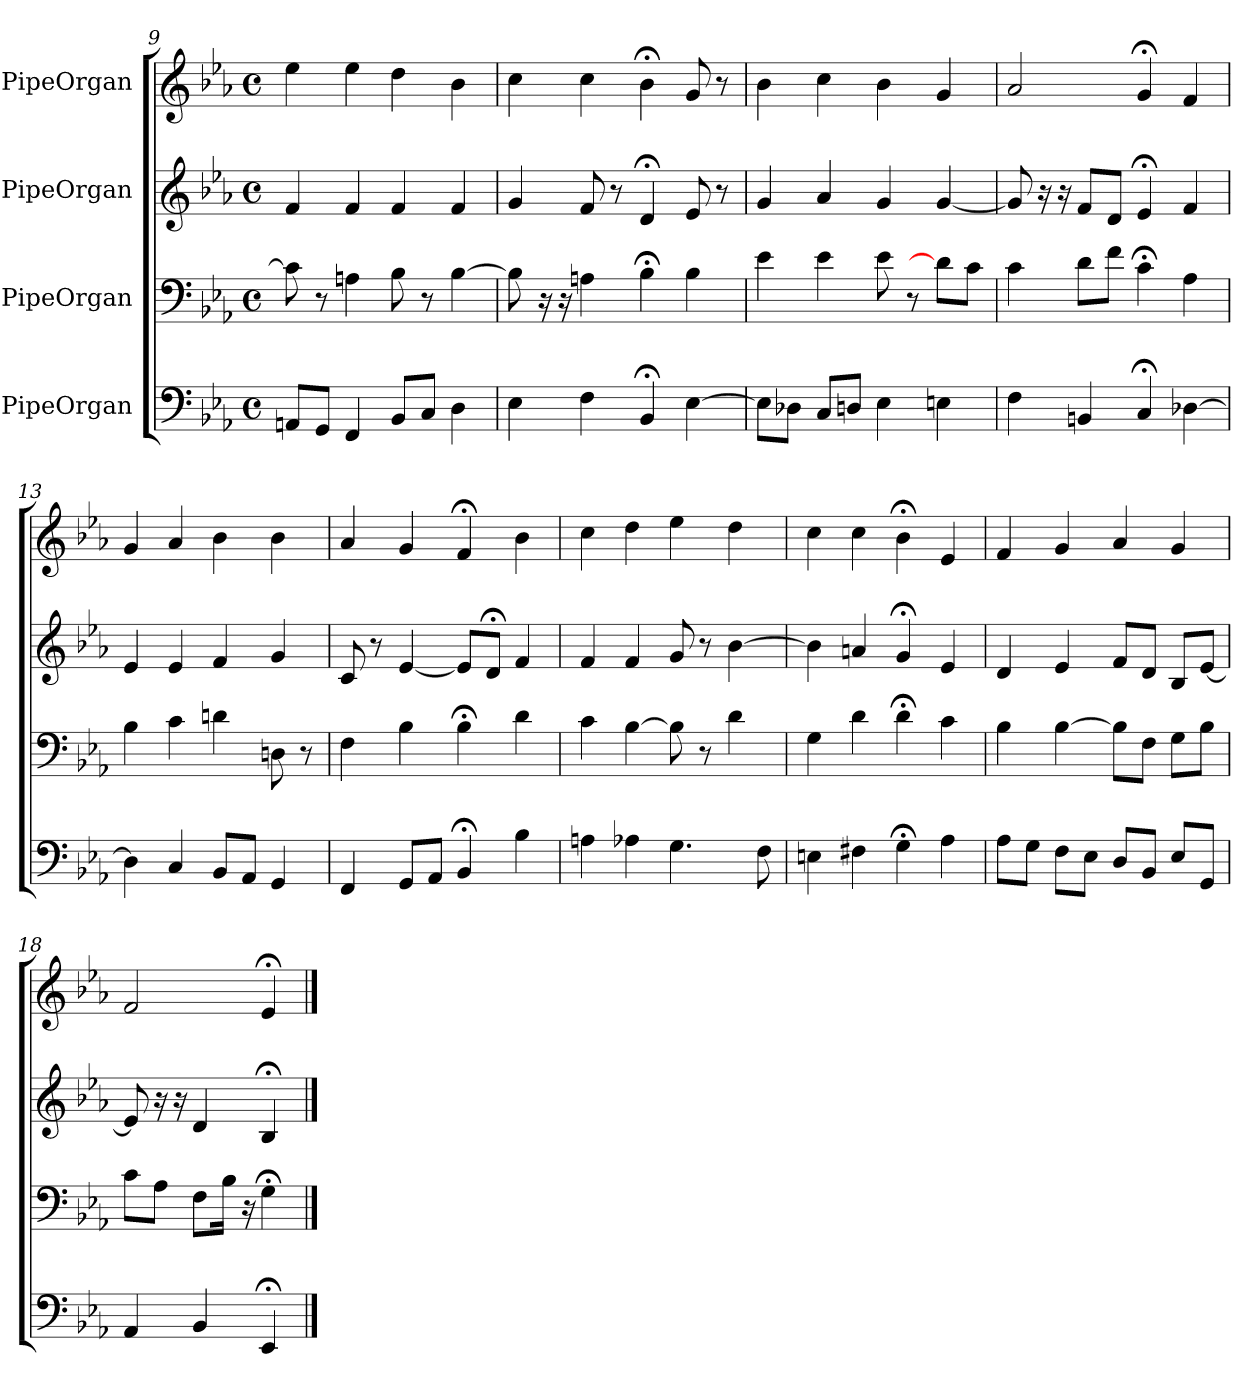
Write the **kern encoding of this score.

**kern	**kern	**kern	**kern
*part4	*part3	*part2	*part1
*staff4	*staff3	*staff2	*staff1
*I"PipeOrgan	*I"PipeOrgan	*I"PipeOrgan	*I"PipeOrgan
*k[b-e-a-]	*k[b-e-a-]	*k[b-e-a-]	*k[b-e-a-]
*E-:	*E-:	*E-:	*E-:
*M4/4	*M4/4	*M4/4	*M4/4
*met(c)	*met(c)	*met(c)	*met(c)
=9	=9	=9	=9
8AAnL	8c]	4f	4ee-
8GGJ	8r	.	.
4FF	4An	4f	4ee-
8BB-L	8B-	4f	4dd
8CJ	8r	.	.
4D	[4B-	4f	4b-
=10	=10	=10	=10
4E-	8B-]	4g	4cc
.	16r	.	.
.	16r	.	.
4F	4An	8f	4cc
.	.	8r	.
4BB-;<	4B-;<	4d;<	4b-;<
[4E-	4B-	8e-	8g
.	.	8r	8r
=11	=11	=11	=11
8E-L]	4e-	4g	4b-
8D-XJ	.	.	.
8CL	4e-	4a-	4cc
8DnJ	.	.	.
4E-	8e-	4g	4b-
.	8r	.	.
4En	8d-L]	[4g	4g
.	8cJ	.	.
=12	=12	=12	=12
4F	4c	8g]	2a-
.	.	16r	.
.	.	16r	.
4BBn	8dL	8fL	.
.	8fJ	8dJ	.
4C;<	4c;<	4e-;<	4g;<
[4D-X	4A-	4f	4f
=13	=13	=13	=13
4D-]	4B-	4e-	4g
4C	4c	4e-	4a-
8BB-L	4dn	4f	4b-
8AA-J	.	.	.
4GG	8Dn	4g	4b-
.	8r	.	.
=14	=14	=14	=14
4FF	4F	8c	4a-
.	.	8r	.
8GGL	4B-	[4e-	4g
8AA-J	.	.	.
4BB-;<	4B-;<	8e-L]	4f;<
.	.	8d;<J	.
4B-	4d	4f	4b-
=15	=15	=15	=15
4An	4c	4f	4cc
4A-X	[4B-	4f	4dd
4.G	8B-]	8g	4ee-
.	8r	8r	.
.	4d	[4b-	4dd
8F	.	.	.
=16	=16	=16	=16
4En	4G	4b-]	4cc
4F#X	4d	4an	4cc
4G;<	4d;<	4g;<	4b-;<
4A-	4c	4e-	4e-
=17	=17	=17	=17
8A-L	4B-	4d	4f
8GJ	.	.	.
8FL	[4B-	4e-	4g
8E-J	.	.	.
8DL	8B-L]	8fL	4a-
8BB-J	8FJ	8dJ	.
8E-L	8GL	8B-L	4g
8GGJ	8B-J	[8e-J	.
=18	=18	=18	=18
4AA-	8cL	8e-]	2f
.	8A-J	16r	.
.	.	16r	.
4BB-	8FL	4d	.
.	16B-Jk	.	.
.	16r	.	.
4EE-;<	4G;<	4B-;<	4e-;<
==	==	==	==
*-	*-	*-	*-
